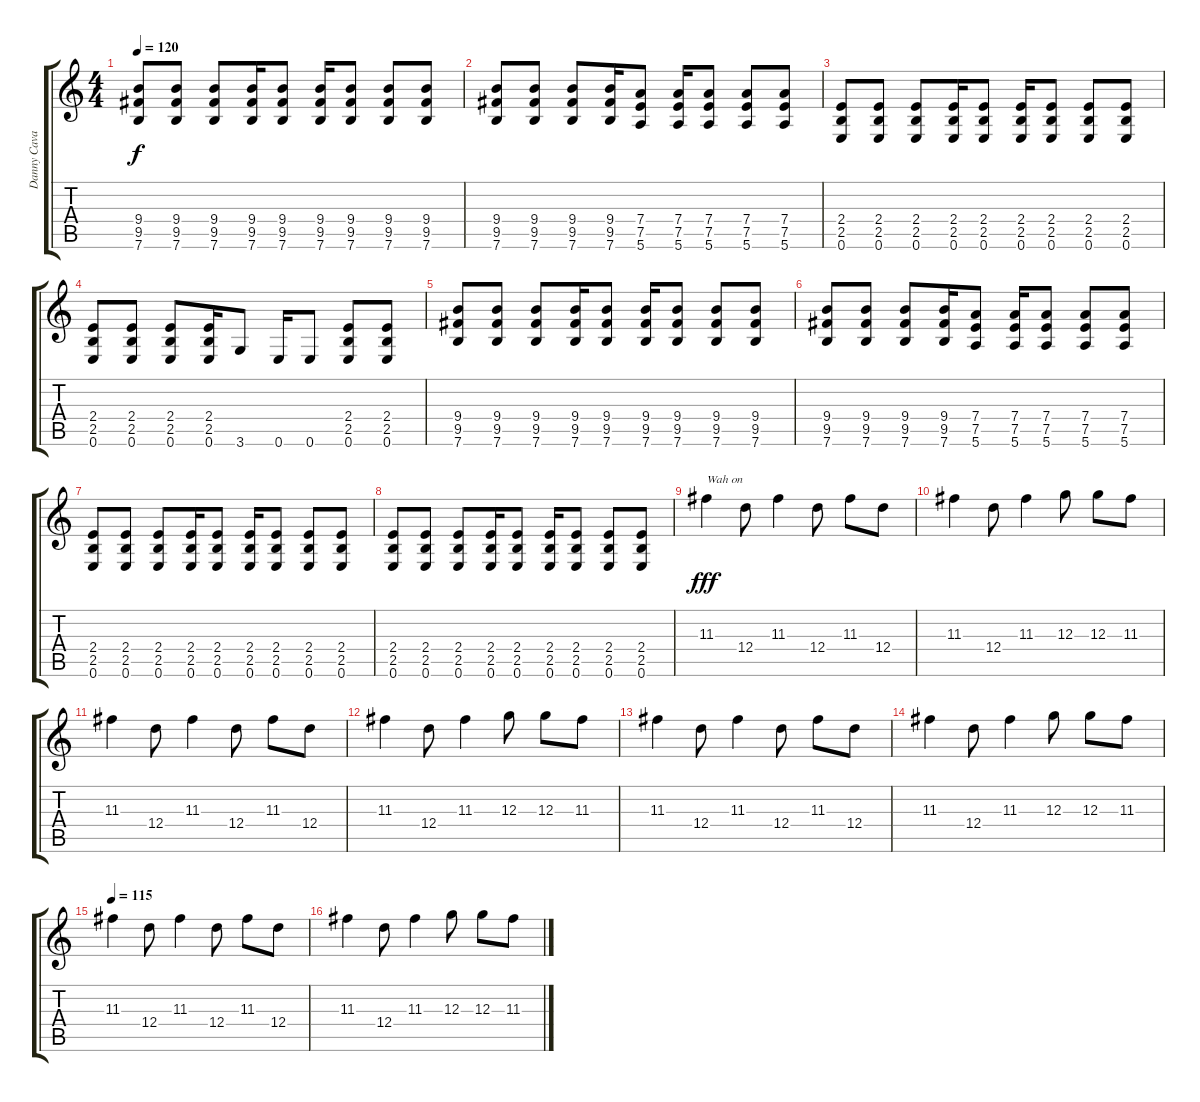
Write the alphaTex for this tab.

\track ("Danny Cavanagh (Electric Guitar 1)" "Danny Cava") {instrument distortionguitar}
\staff {score tabs}
\tuning (E4 B3 G3 D3 A2 E2) {hide}
\ts (4 4)
\tempo 120
\clef g2
\ks c
(9.4 9.5 7.6).8{dy f volume 12} (9.4 9.5 7.6).8 (9.4 9.5 7.6).8 (9.4 9.5 7.6).16 (9.4 9.5 7.6).8 (9.4 9.5 7.6).16 (9.4 9.5 7.6).8 (9.4 9.5 7.6).8 (9.4 9.5 7.6).8 |
(9.4 9.5 7.6).8 (9.4 9.5 7.6).8 (9.4 9.5 7.6).8 (9.4 9.5 7.6).16 (7.4 7.5 5.6).8 (7.4 7.5 5.6).16 (7.4 7.5 5.6).8 (7.4 7.5 5.6).8 (7.4 7.5 5.6).8 |
(2.4 2.5 0.6).8 (2.4 2.5 0.6).8 (2.4 2.5 0.6).8 (2.4 2.5 0.6).16 (2.4 2.5 0.6).8 (2.4 2.5 0.6).16 (2.4 2.5 0.6).8 (2.4 2.5 0.6).8 (2.4 2.5 0.6).8 |
(2.4 2.5 0.6).8 (2.4 2.5 0.6).8 (2.4 2.5 0.6).8 (2.4 2.5 0.6).16 3.6.8 0.6.16 0.6.8 (2.4 2.5 0.6).8 (2.4 2.5 0.6).8 |
(9.4 9.5 7.6).8{volume 12} (9.4 9.5 7.6).8 (9.4 9.5 7.6).8 (9.4 9.5 7.6).16 (9.4 9.5 7.6).8 (9.4 9.5 7.6).16 (9.4 9.5 7.6).8 (9.4 9.5 7.6).8 (9.4 9.5 7.6).8 |
(9.4 9.5 7.6).8 (9.4 9.5 7.6).8 (9.4 9.5 7.6).8 (9.4 9.5 7.6).16 (7.4 7.5 5.6).8 (7.4 7.5 5.6).16 (7.4 7.5 5.6).8 (7.4 7.5 5.6).8 (7.4 7.5 5.6).8 |
(2.4 2.5 0.6).8 (2.4 2.5 0.6).8 (2.4 2.5 0.6).8 (2.4 2.5 0.6).16 (2.4 2.5 0.6).8 (2.4 2.5 0.6).16 (2.4 2.5 0.6).8 (2.4 2.5 0.6).8 (2.4 2.5 0.6).8 |
(2.4 2.5 0.6).8 (2.4 2.5 0.6).8 (2.4 2.5 0.6).8 (2.4 2.5 0.6).16 (2.4 2.5 0.6).8 (2.4 2.5 0.6).16 (2.4 2.5 0.6).8 (2.4 2.5 0.6).8 (2.4 2.5 0.6).8 |
11.3.4{txt "Wah on" dy fff volume 13} 12.4.8 11.3.4 12.4.8 11.3.8 12.4.8 |
11.3.4 12.4.8 11.3.4 12.3.8 12.3.8 11.3.8 |
11.3.4 12.4.8 11.3.4 12.4.8 11.3.8 12.4.8 |
11.3.4 12.4.8 11.3.4 12.3.8 12.3.8 11.3.8 |
11.3.4 12.4.8 11.3.4 12.4.8 11.3.8 12.4.8 |
11.3.4 12.4.8 11.3.4 12.3.8 12.3.8 11.3.8 |
\tempo 115
11.3.4 12.4.8 11.3.4 12.4.8 11.3.8 12.4.8 |
11.3.4 12.4.8 11.3.4 12.3.8 12.3.8 11.3.8
